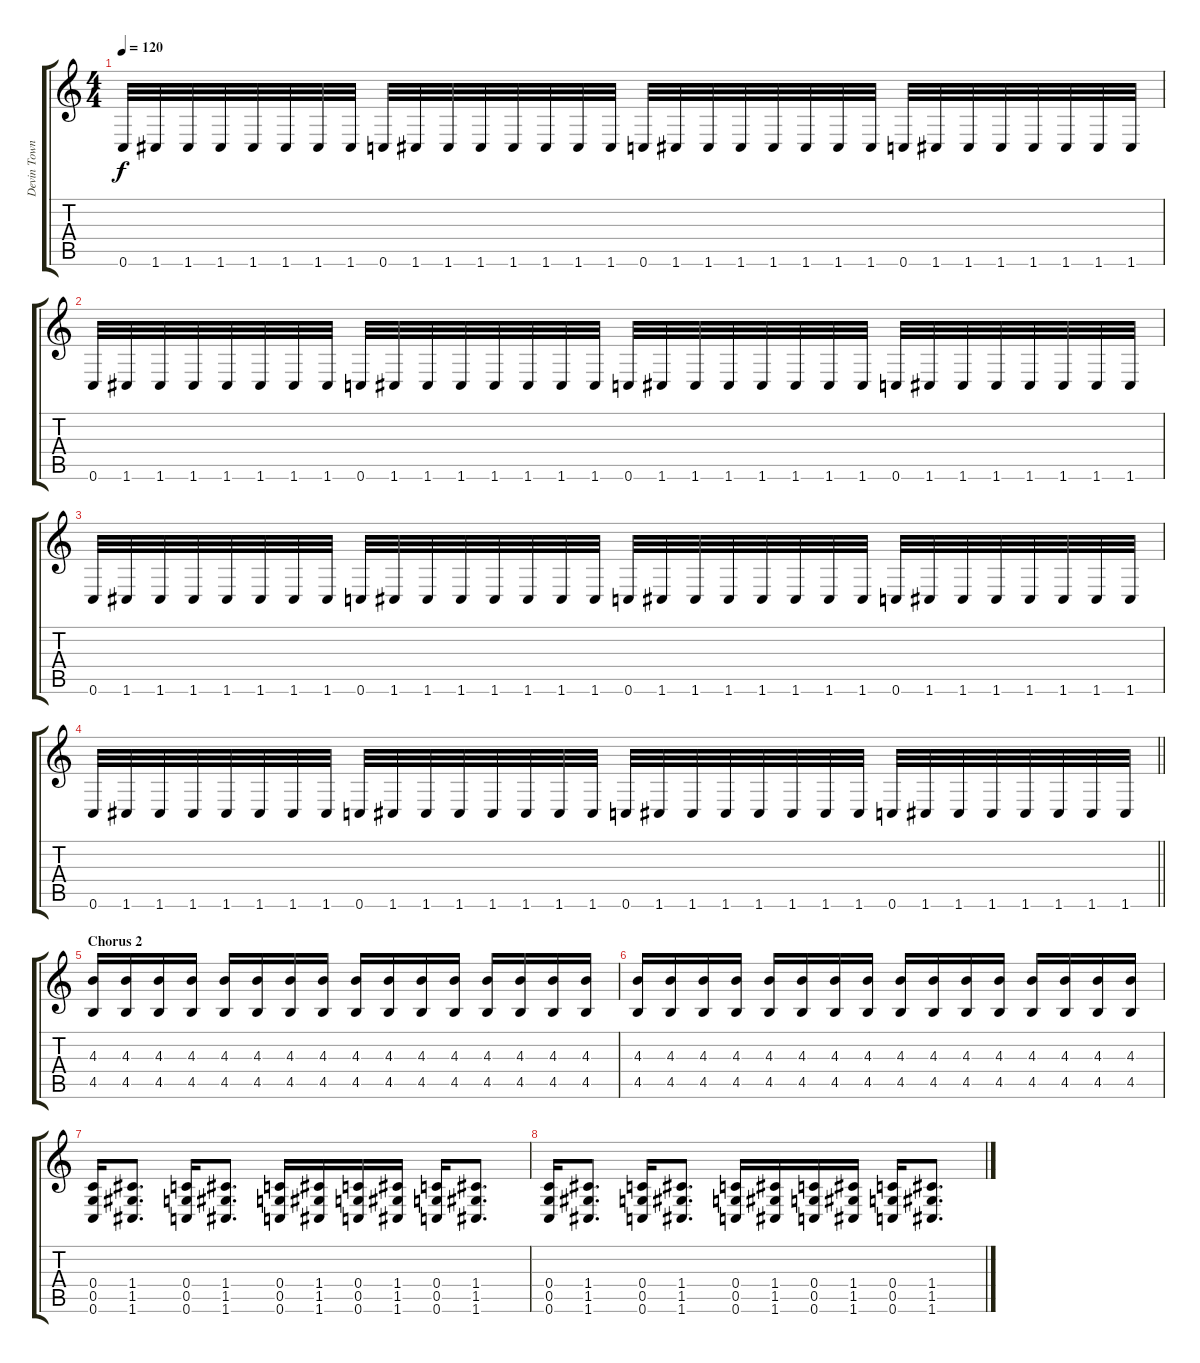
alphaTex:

\track ("Devin Townsend" "Devin Town") {instrument distortionguitar}
\staff {score tabs}
\tuning (E4 C4 G3 C3 G2 C2) {hide}
\ts (4 4)
\tempo 120
\clef g2
\ks c
0.6.32{dy f} 1.6.32 1.6.32 1.6.32 1.6.32 1.6.32 1.6.32 1.6.32 0.6.32 1.6.32 1.6.32 1.6.32 1.6.32 1.6.32 1.6.32 1.6.32 0.6.32 1.6.32 1.6.32 1.6.32 1.6.32 1.6.32 1.6.32 1.6.32 0.6.32 1.6.32 1.6.32 1.6.32 1.6.32 1.6.32 1.6.32 1.6.32 |
0.6.32 1.6.32 1.6.32 1.6.32 1.6.32 1.6.32 1.6.32 1.6.32 0.6.32 1.6.32 1.6.32 1.6.32 1.6.32 1.6.32 1.6.32 1.6.32 0.6.32 1.6.32 1.6.32 1.6.32 1.6.32 1.6.32 1.6.32 1.6.32 0.6.32 1.6.32 1.6.32 1.6.32 1.6.32 1.6.32 1.6.32 1.6.32 |
0.6.32 1.6.32 1.6.32 1.6.32 1.6.32 1.6.32 1.6.32 1.6.32 0.6.32 1.6.32 1.6.32 1.6.32 1.6.32 1.6.32 1.6.32 1.6.32 0.6.32 1.6.32 1.6.32 1.6.32 1.6.32 1.6.32 1.6.32 1.6.32 0.6.32 1.6.32 1.6.32 1.6.32 1.6.32 1.6.32 1.6.32 1.6.32 |
\barLineRight lightlight
0.6.32 1.6.32 1.6.32 1.6.32 1.6.32 1.6.32 1.6.32 1.6.32 0.6.32 1.6.32 1.6.32 1.6.32 1.6.32 1.6.32 1.6.32 1.6.32 0.6.32 1.6.32 1.6.32 1.6.32 1.6.32 1.6.32 1.6.32 1.6.32 0.6.32 1.6.32 1.6.32 1.6.32 1.6.32 1.6.32 1.6.32 1.6.32 |
\section ("" "Chorus 2")
(4.3 4.5).16 (4.3 4.5).16 (4.3 4.5).16 (4.3 4.5).16 (4.3 4.5).16 (4.3 4.5).16 (4.3 4.5).16 (4.3 4.5).16 (4.3 4.5).16 (4.3 4.5).16 (4.3 4.5).16 (4.3 4.5).16 (4.3 4.5).16 (4.3 4.5).16 (4.3 4.5).16 (4.3 4.5).16 |
(4.3 4.5).16 (4.3 4.5).16 (4.3 4.5).16 (4.3 4.5).16 (4.3 4.5).16 (4.3 4.5).16 (4.3 4.5).16 (4.3 4.5).16 (4.3 4.5).16 (4.3 4.5).16 (4.3 4.5).16 (4.3 4.5).16 (4.3 4.5).16 (4.3 4.5).16 (4.3 4.5).16 (4.3 4.5).16 |
(0.4 0.5 0.6).16 (1.4 1.5 1.6).8{d} (0.4 0.5 0.6).16 (1.4 1.5 1.6).8{d} (0.4 0.5 0.6).16 (1.4 1.5 1.6).16 (0.4 0.5 0.6).16 (1.4 1.5 1.6).16 (0.4 0.5 0.6).16 (1.4 1.5 1.6).8{d} |
(0.4 0.5 0.6).16 (1.4 1.5 1.6).8{d} (0.4 0.5 0.6).16 (1.4 1.5 1.6).8{d} (0.4 0.5 0.6).16 (1.4 1.5 1.6).16 (0.4 0.5 0.6).16 (1.4 1.5 1.6).16 (0.4 0.5 0.6).16 (1.4 1.5 1.6).8{d}
